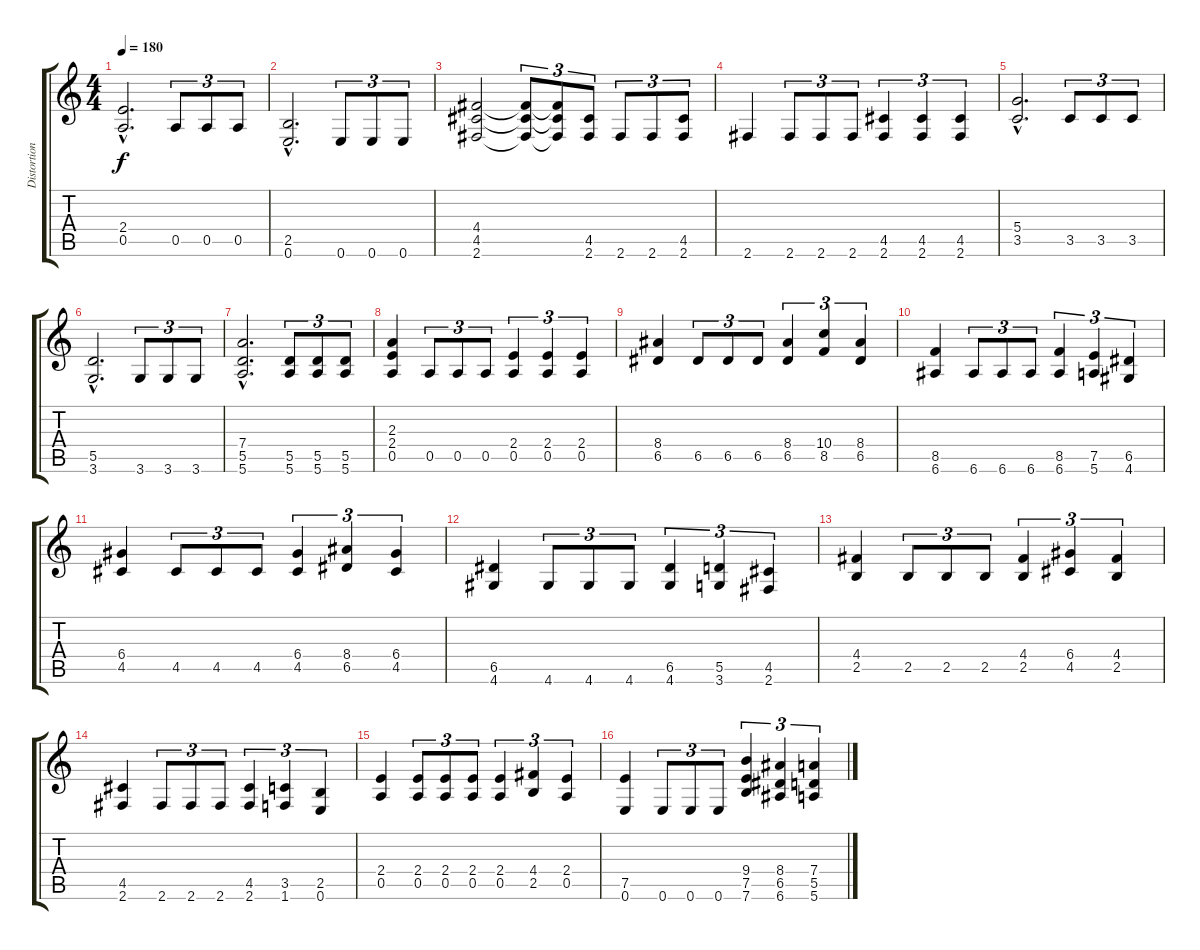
\track ("Distortion Guitar" "Distortion") {instrument distortionguitar}
\staff {score tabs}
\tuning (E4 B3 G3 D3 A2 E2) {hide}
\ts (4 4)
\tempo 180
\clef g2
\ks c
(2.4{hac} 0.5{hac}).2{d dy f instrument distortionguitar} 0.5.8{tu (3 2)} 0.5.8{tu (3 2)} 0.5.8{tu (3 2)} |
(2.5{hac} 0.6{hac}).2{d} 0.6.8{tu (3 2)} 0.6.8{tu (3 2)} 0.6.8{tu (3 2)} |
(4.4 4.5 2.6).2 (4.4{t} 4.5{t} 2.6{t}).8{tu (3 2)} (4.4{t} 4.5{t} 2.6{t}).8{tu (3 2)} (4.5 2.6).8{tu (3 2)} 2.6.8{tu (3 2)} 2.6.8{tu (3 2)} (4.5 2.6).8{tu (3 2)} |
2.6.4 2.6.8{tu (3 2)} 2.6.8{tu (3 2)} 2.6.8{tu (3 2)} (4.5 2.6).4{tu (3 2)} (4.5 2.6).4{tu (3 2)} (4.5 2.6).4{tu (3 2)} |
(5.4{hac} 3.5{hac}).2{d} 3.5.8{tu (3 2)} 3.5.8{tu (3 2)} 3.5.8{tu (3 2)} |
(5.5{hac} 3.6{hac}).2{d} 3.6.8{tu (3 2)} 3.6.8{tu (3 2)} 3.6.8{tu (3 2)} |
(7.4{hac} 5.5{hac} 5.6{hac}).2{d} (5.5 5.6).8{tu (3 2)} (5.5 5.6).8{tu (3 2)} (5.5 5.6).8{tu (3 2)} |
(2.3 2.4 0.5).4 0.5.8{tu (3 2)} 0.5.8{tu (3 2)} 0.5.8{tu (3 2)} (2.4 0.5).4{tu (3 2)} (2.4 0.5).4{tu (3 2)} (2.4 0.5).4{tu (3 2)} |
(8.4 6.5).4 6.5.8{tu (3 2)} 6.5.8{tu (3 2)} 6.5.8{tu (3 2)} (8.4 6.5).4{tu (3 2)} (10.4 8.5).4{tu (3 2)} (8.4 6.5).4{tu (3 2)} |
(8.5 6.6).4 6.6.8{tu (3 2)} 6.6.8{tu (3 2)} 6.6.8{tu (3 2)} (8.5 6.6).4{tu (3 2)} (7.5 5.6).4{tu (3 2)} (6.5 4.6).4{tu (3 2)} |
(6.4 4.5).4 4.5.8{tu (3 2)} 4.5.8{tu (3 2)} 4.5.8{tu (3 2)} (6.4 4.5).4{tu (3 2)} (8.4 6.5).4{tu (3 2)} (6.4 4.5).4{tu (3 2)} |
(6.5 4.6).4 4.6.8{tu (3 2)} 4.6.8{tu (3 2)} 4.6.8{tu (3 2)} (6.5 4.6).4{tu (3 2)} (5.5 3.6).4{tu (3 2)} (4.5 2.6).4{tu (3 2)} |
(4.4 2.5).4 2.5.8{tu (3 2)} 2.5.8{tu (3 2)} 2.5.8{tu (3 2)} (4.4 2.5).4{tu (3 2)} (6.4 4.5).4{tu (3 2)} (4.4 2.5).4{tu (3 2)} |
(4.5 2.6).4 2.6.8{tu (3 2)} 2.6.8{tu (3 2)} 2.6.8{tu (3 2)} (4.5 2.6).4{tu (3 2)} (3.5 1.6).4{tu (3 2)} (2.5 0.6).4{tu (3 2)} |
(2.4 0.5).4 (2.4 0.5).8{tu (3 2)} (2.4 0.5).8{tu (3 2)} (2.4 0.5).8{tu (3 2)} (2.4 0.5).4{tu (3 2)} (4.4 2.5).4{tu (3 2)} (2.4 0.5).4{tu (3 2)} |
(7.5 0.6).4 0.6.8{tu (3 2)} 0.6.8{tu (3 2)} 0.6.8{tu (3 2)} (9.4 7.5 7.6).4{tu (3 2)} (8.4 6.5 6.6).4{tu (3 2)} (7.4 5.5 5.6).4{tu (3 2)}
